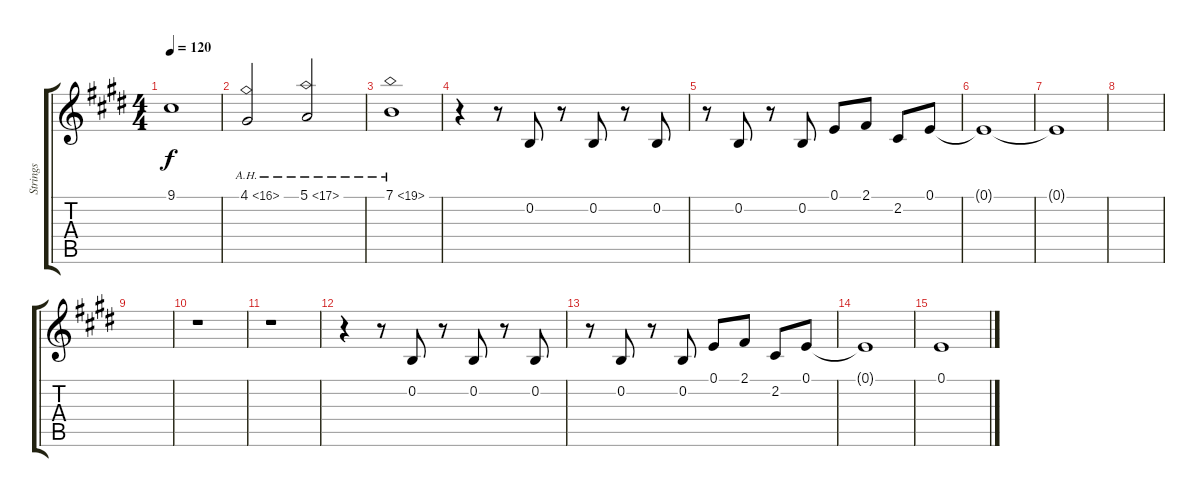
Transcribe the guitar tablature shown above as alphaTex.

\track ("Strings" "Strings") {instrument stringensemble1}
\staff {score tabs}
\tuning (E4 B3 G3 D3 A2 E2) {hide}
\ts (4 4)
\tempo 120
\clef g2
\ks e
9.1{t}.1{dy f} |
4.1{ah 12}.2 5.1{ah 12}.2 |
7.1{ah 12}.1 |
r.4 r.8 0.2.8 r.8 0.2.8 r.8 0.2.8 |
r.8 0.2.8 r.8 0.2.8 0.1.8 2.1.8 2.2.8 0.1.8 |
0.1{t}.1 |
0.1{t}.1 |
|
|
r.1 |
r.1 |
r.4 r.8 0.2.8 r.8 0.2.8 r.8 0.2.8 |
r.8 0.2.8 r.8 0.2.8 0.1.8 2.1.8 2.2.8 0.1.8 |
0.1{t}.1 |
0.1.1
